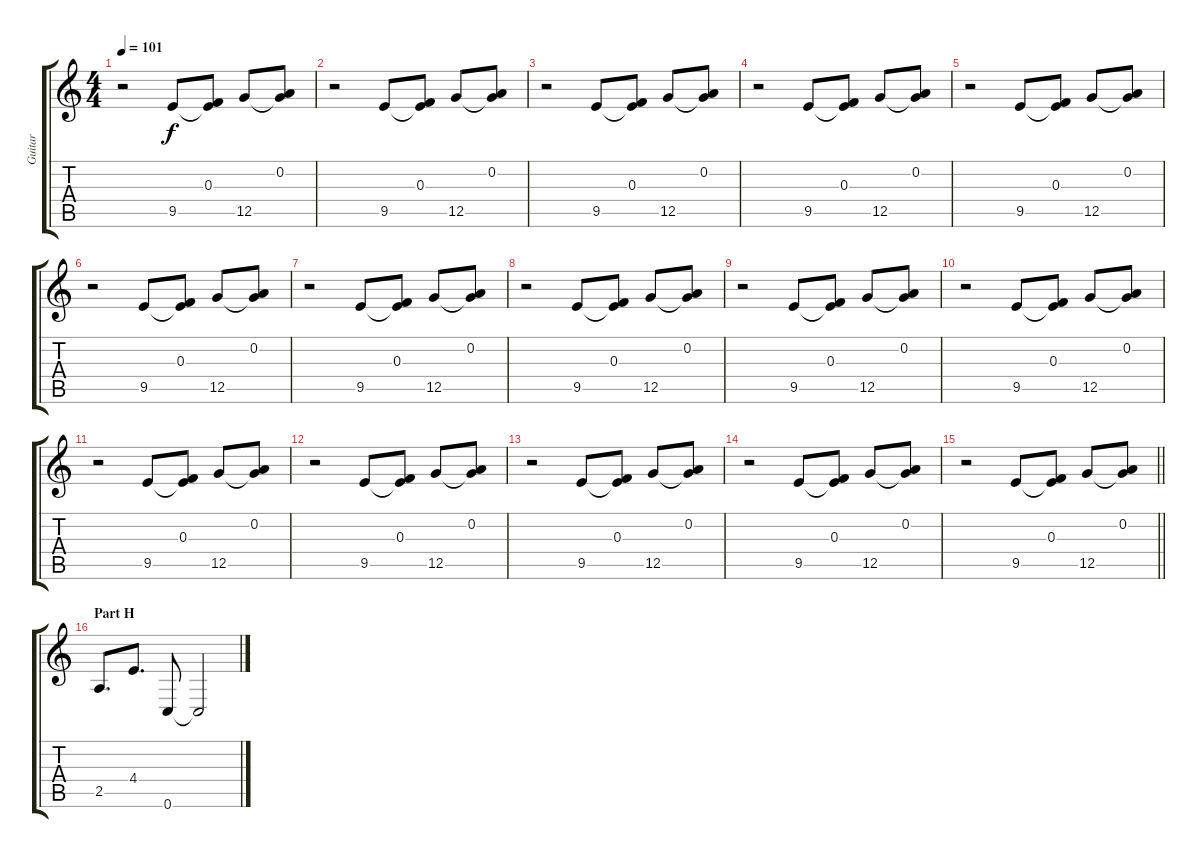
\track ("Guitar" "Guitar") {instrument electricguitarclean}
\staff {score tabs}
\tuning (D4 A3 F3 C3 G2 C2) {hide}
\ts (4 4)
\tempo 101
\clef g2
\ks c
r.2{dy f} 9.5.8 (0.3 9.5{t}).8 12.5.8 (0.2 12.5{t}).8 |
r.2 9.5.8 (0.3 9.5{t}).8 12.5.8 (0.2 12.5{t}).8 |
r.2 9.5.8 (0.3 9.5{t}).8 12.5.8 (0.2 12.5{t}).8 |
r.2 9.5.8 (0.3 9.5{t}).8 12.5.8 (0.2 12.5{t}).8 |
r.2 9.5.8 (0.3 9.5{t}).8 12.5.8 (0.2 12.5{t}).8 |
r.2 9.5.8 (0.3 9.5{t}).8 12.5.8 (0.2 12.5{t}).8 |
r.2 9.5.8 (0.3 9.5{t}).8 12.5.8 (0.2 12.5{t}).8 |
r.2 9.5.8 (0.3 9.5{t}).8 12.5.8 (0.2 12.5{t}).8 |
r.2 9.5.8 (0.3 9.5{t}).8 12.5.8 (0.2 12.5{t}).8 |
r.2 9.5.8 (0.3 9.5{t}).8 12.5.8 (0.2 12.5{t}).8 |
r.2 9.5.8 (0.3 9.5{t}).8 12.5.8 (0.2 12.5{t}).8 |
r.2 9.5.8 (0.3 9.5{t}).8 12.5.8 (0.2 12.5{t}).8 |
r.2 9.5.8 (0.3 9.5{t}).8 12.5.8 (0.2 12.5{t}).8 |
r.2 9.5.8 (0.3 9.5{t}).8 12.5.8 (0.2 12.5{t}).8 |
\barLineRight lightlight
r.2 9.5.8 (0.3 9.5{t}).8 12.5.8 (0.2 12.5{t}).8 |
\section ("" "Part H")
2.5.8{d volume 16} 4.4.8{d} 0.6.8 0.6{t}.2
